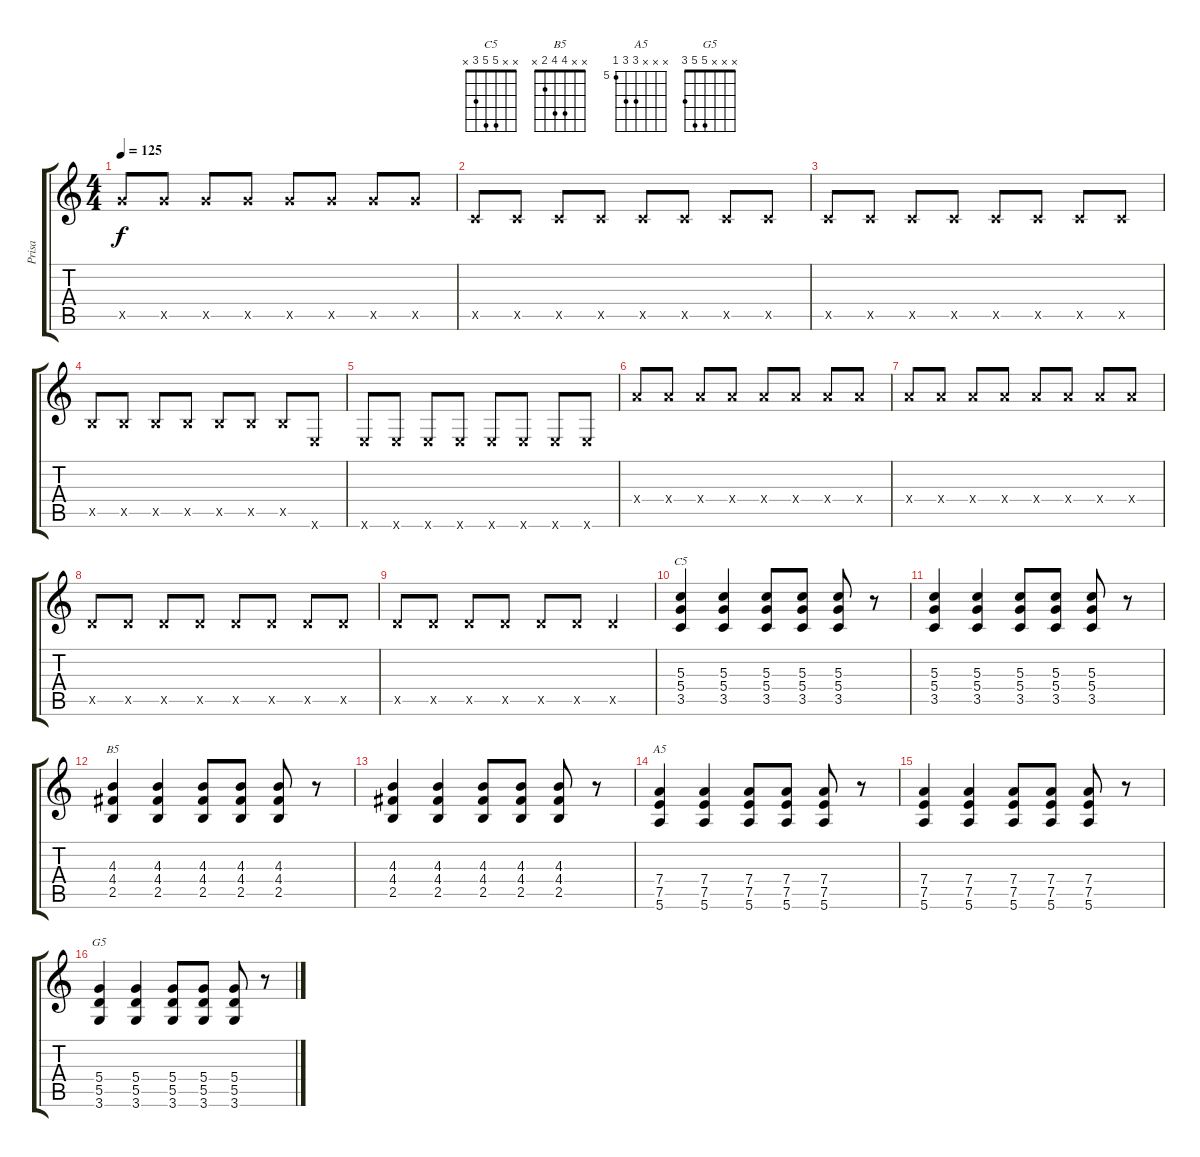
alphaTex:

\track ("Prisa" "Prisa") {instrument distortionguitar}
\staff {score tabs}
\tuning (E4 B3 G3 D3 A2 E2) {hide}
\chord ("C5" x x 5 5 3 x)
\chord ("B5" x x 4 4 2 x)
\chord ("A5" x x x 7 7 5) {firstfret 5}
\chord ("G5" x x x 5 5 3)
\ts (4 4)
\tempo 125
\clef g2
\ks c
10.5{x}.8{dy f} 10.5{x}.8 10.5{x}.8 10.5{x}.8 10.5{x}.8 10.5{x}.8 10.5{x}.8 10.5{x}.8 |
3.5{x}.8 3.5{x}.8 3.5{x}.8 3.5{x}.8 3.5{x}.8 3.5{x}.8 3.5{x}.8 3.5{x}.8 |
3.5{x}.8 3.5{x}.8 3.5{x}.8 3.5{x}.8 3.5{x}.8 3.5{x}.8 3.5{x}.8 3.5{x}.8 |
2.5{x}.8 2.5{x}.8 2.5{x}.8 2.5{x}.8 2.5{x}.8 2.5{x}.8 2.5{x}.8 0.6{x}.8 |
0.6{x}.8 0.6{x}.8 0.6{x}.8 0.6{x}.8 0.6{x}.8 0.6{x}.8 0.6{x}.8 0.6{x}.8 |
7.4{x}.8 7.4{x}.8 7.4{x}.8 7.4{x}.8 7.4{x}.8 7.4{x}.8 7.4{x}.8 7.4{x}.8 |
7.4{x}.8 7.4{x}.8 7.4{x}.8 7.4{x}.8 7.4{x}.8 7.4{x}.8 7.4{x}.8 7.4{x}.8 |
5.5{x}.8 5.5{x}.8 5.5{x}.8 5.5{x}.8 5.5{x}.8 5.5{x}.8 5.5{x}.8 5.5{x}.8 |
5.5{x}.8 5.5{x}.8 5.5{x}.8 5.5{x}.8 5.5{x}.8 5.5{x}.8 5.5{x}.4 |
(5.3 5.4 3.5).4{ch "C5"} (5.3 5.4 3.5).4 (5.3 5.4 3.5).8 (5.3 5.4 3.5).8 (5.3 5.4 3.5).8 r.8 |
(5.3 5.4 3.5).4 (5.3 5.4 3.5).4 (5.3 5.4 3.5).8 (5.3 5.4 3.5).8 (5.3 5.4 3.5).8 r.8 |
(4.3 4.4 2.5).4{ch "B5"} (4.3 4.4 2.5).4 (4.3 4.4 2.5).8 (4.3 4.4 2.5).8 (4.3 4.4 2.5).8 r.8 |
(4.3 4.4 2.5).4 (4.3 4.4 2.5).4 (4.3 4.4 2.5).8 (4.3 4.4 2.5).8 (4.3 4.4 2.5).8 r.8 |
(7.4 7.5 5.6).4{ch "A5"} (7.4 7.5 5.6).4 (7.4 7.5 5.6).8 (7.4 7.5 5.6).8 (7.4 7.5 5.6).8 r.8 |
(7.4 7.5 5.6).4 (7.4 7.5 5.6).4 (7.4 7.5 5.6).8 (7.4 7.5 5.6).8 (7.4 7.5 5.6).8 r.8 |
(5.4 5.5 3.6).4{ch "G5"} (5.4 5.5 3.6).4 (5.4 5.5 3.6).8 (5.4 5.5 3.6).8 (5.4 5.5 3.6).8 r.8
